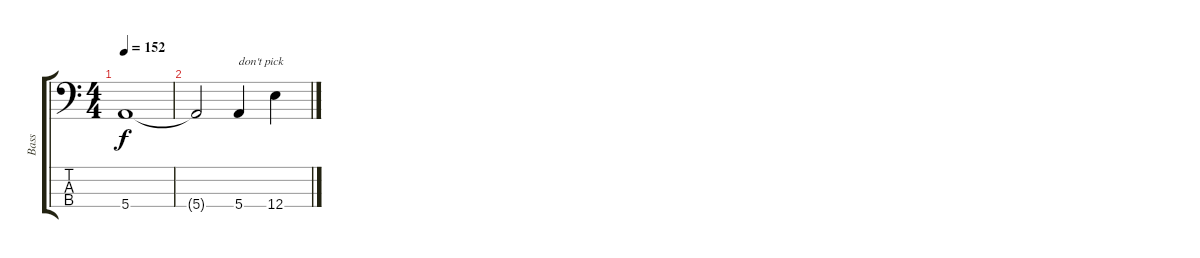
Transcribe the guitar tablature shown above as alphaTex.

\track ("Bass" "Bass") {instrument electricbasspick}
\staff {score tabs}
\tuning (G2 D2 A1 E1) {hide}
\ts (4 4)
\tempo 152
\clef f4
\ks c
5.4.1{dy f} |
5.4{t}.2 5.4.4{txt "don't pick"} 12.4.4
